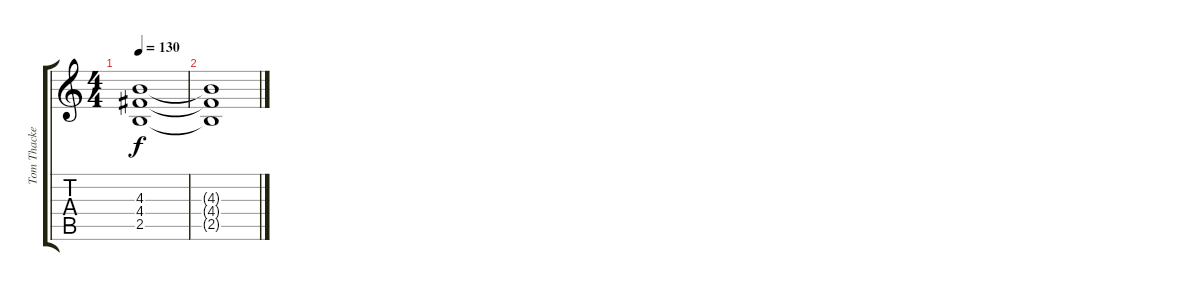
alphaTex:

\track ("Tom Thacker" "Tom Thacke") {instrument distortionguitar}
\staff {score tabs}
\tuning (E4 B3 G3 D3 A2 E2) {hide}
\ts (4 4)
\tempo 130
\clef g2
\ks c
(4.3 4.4 2.5).1{dy f} |
(4.3{t} 4.4{t} 2.5{t}).1
